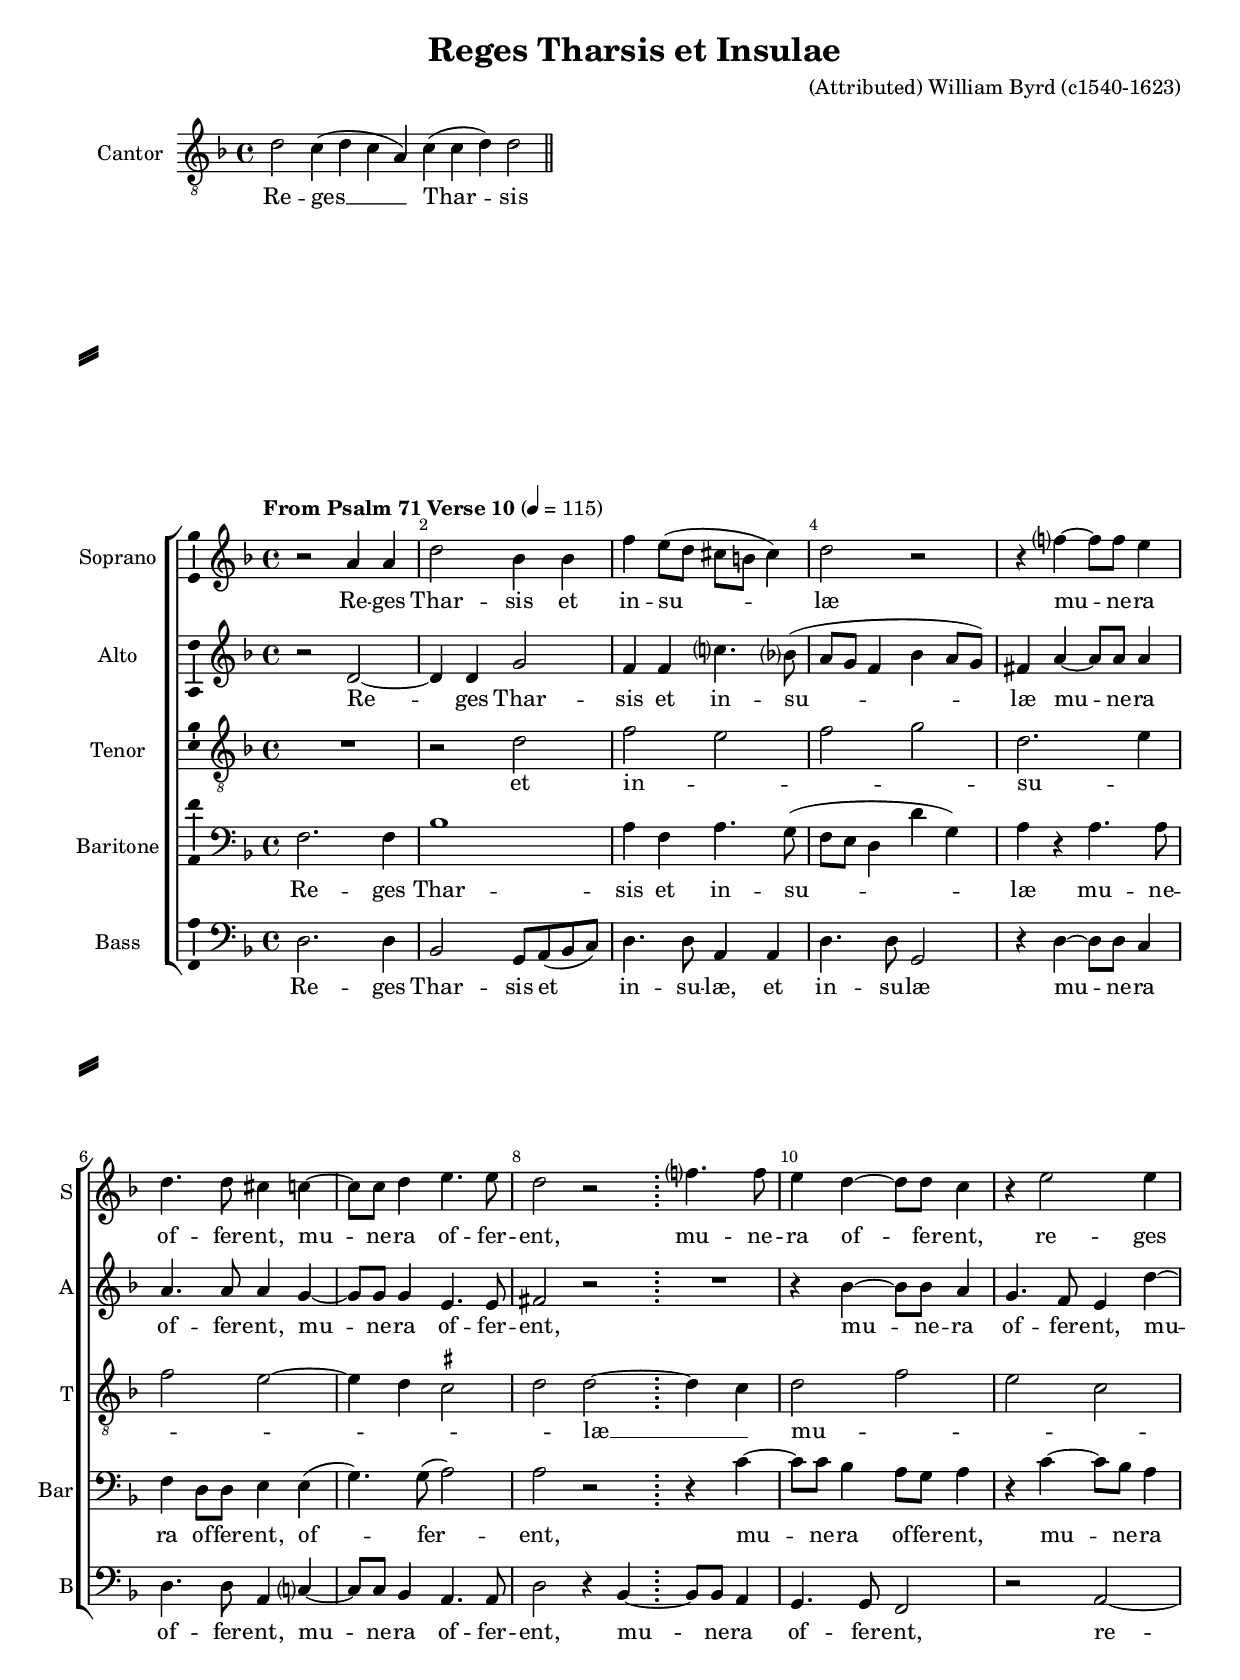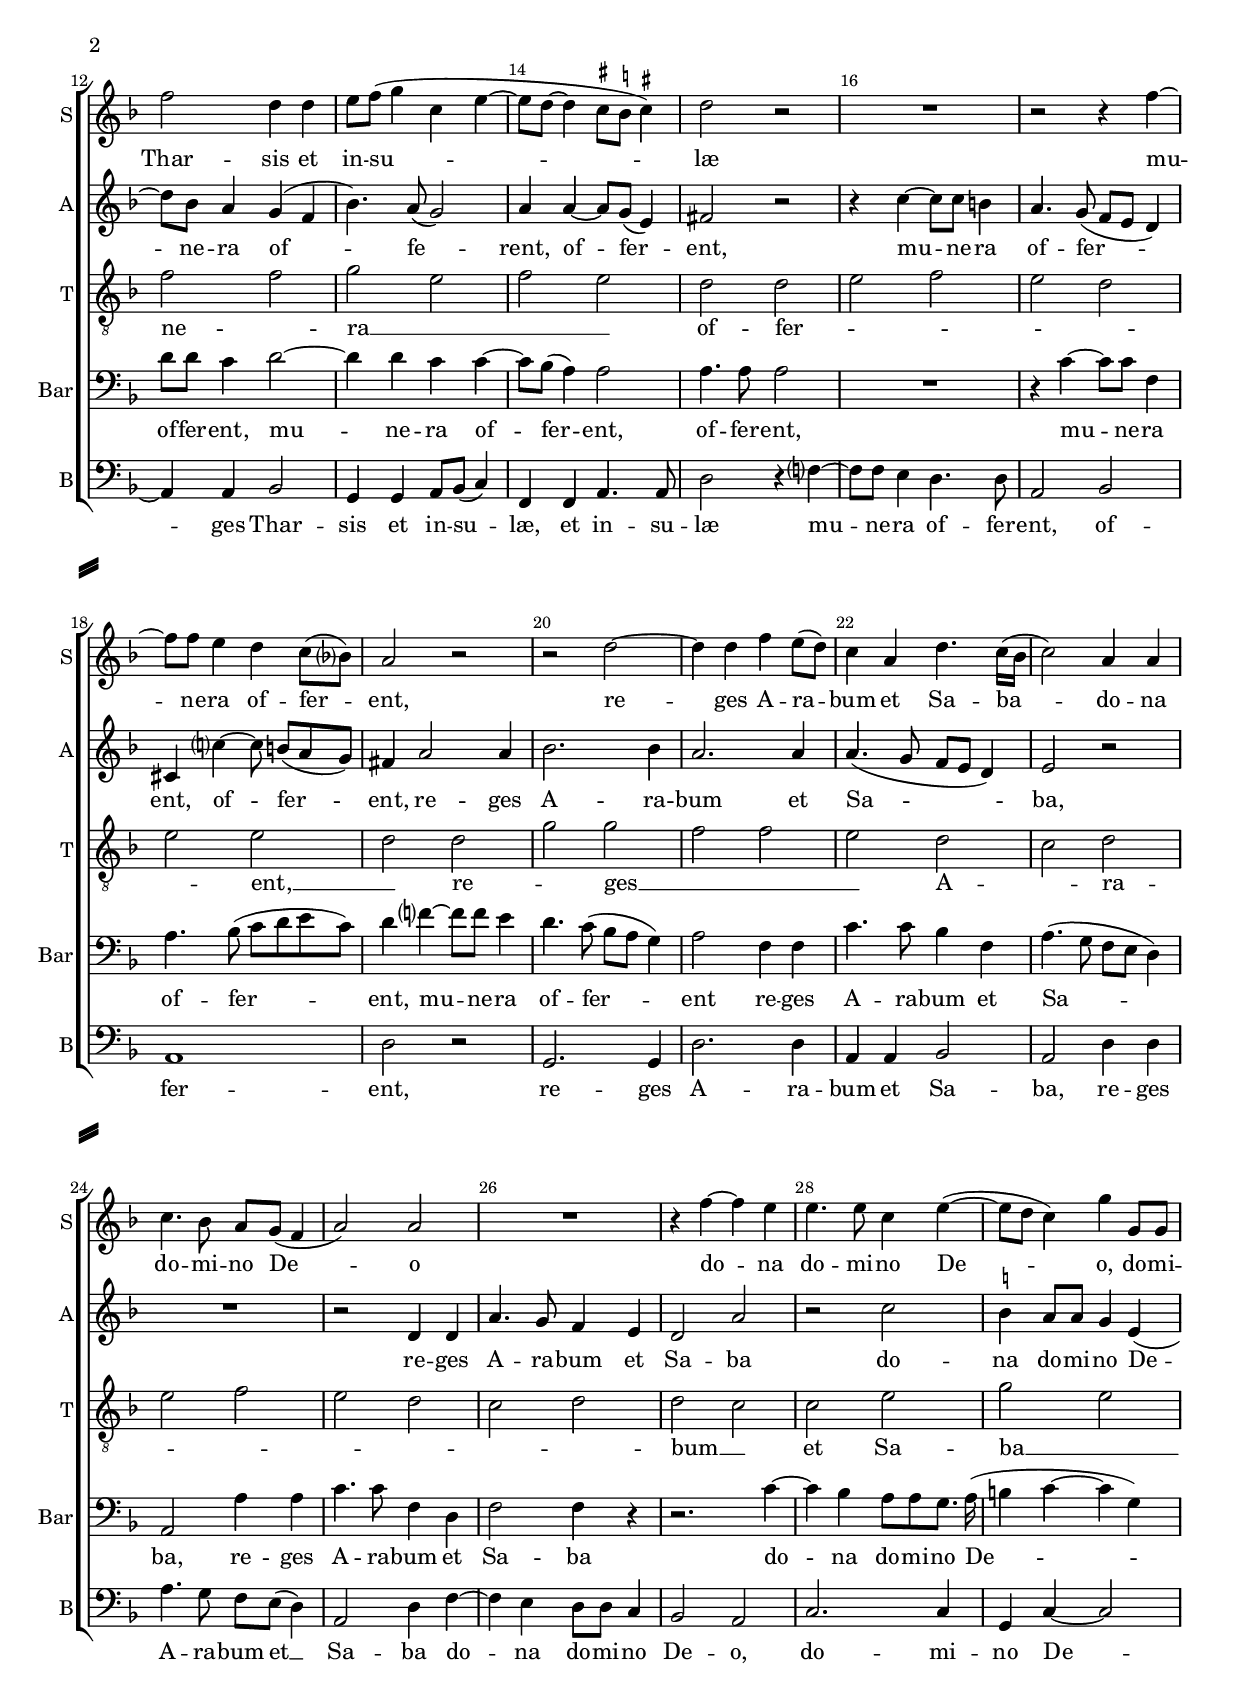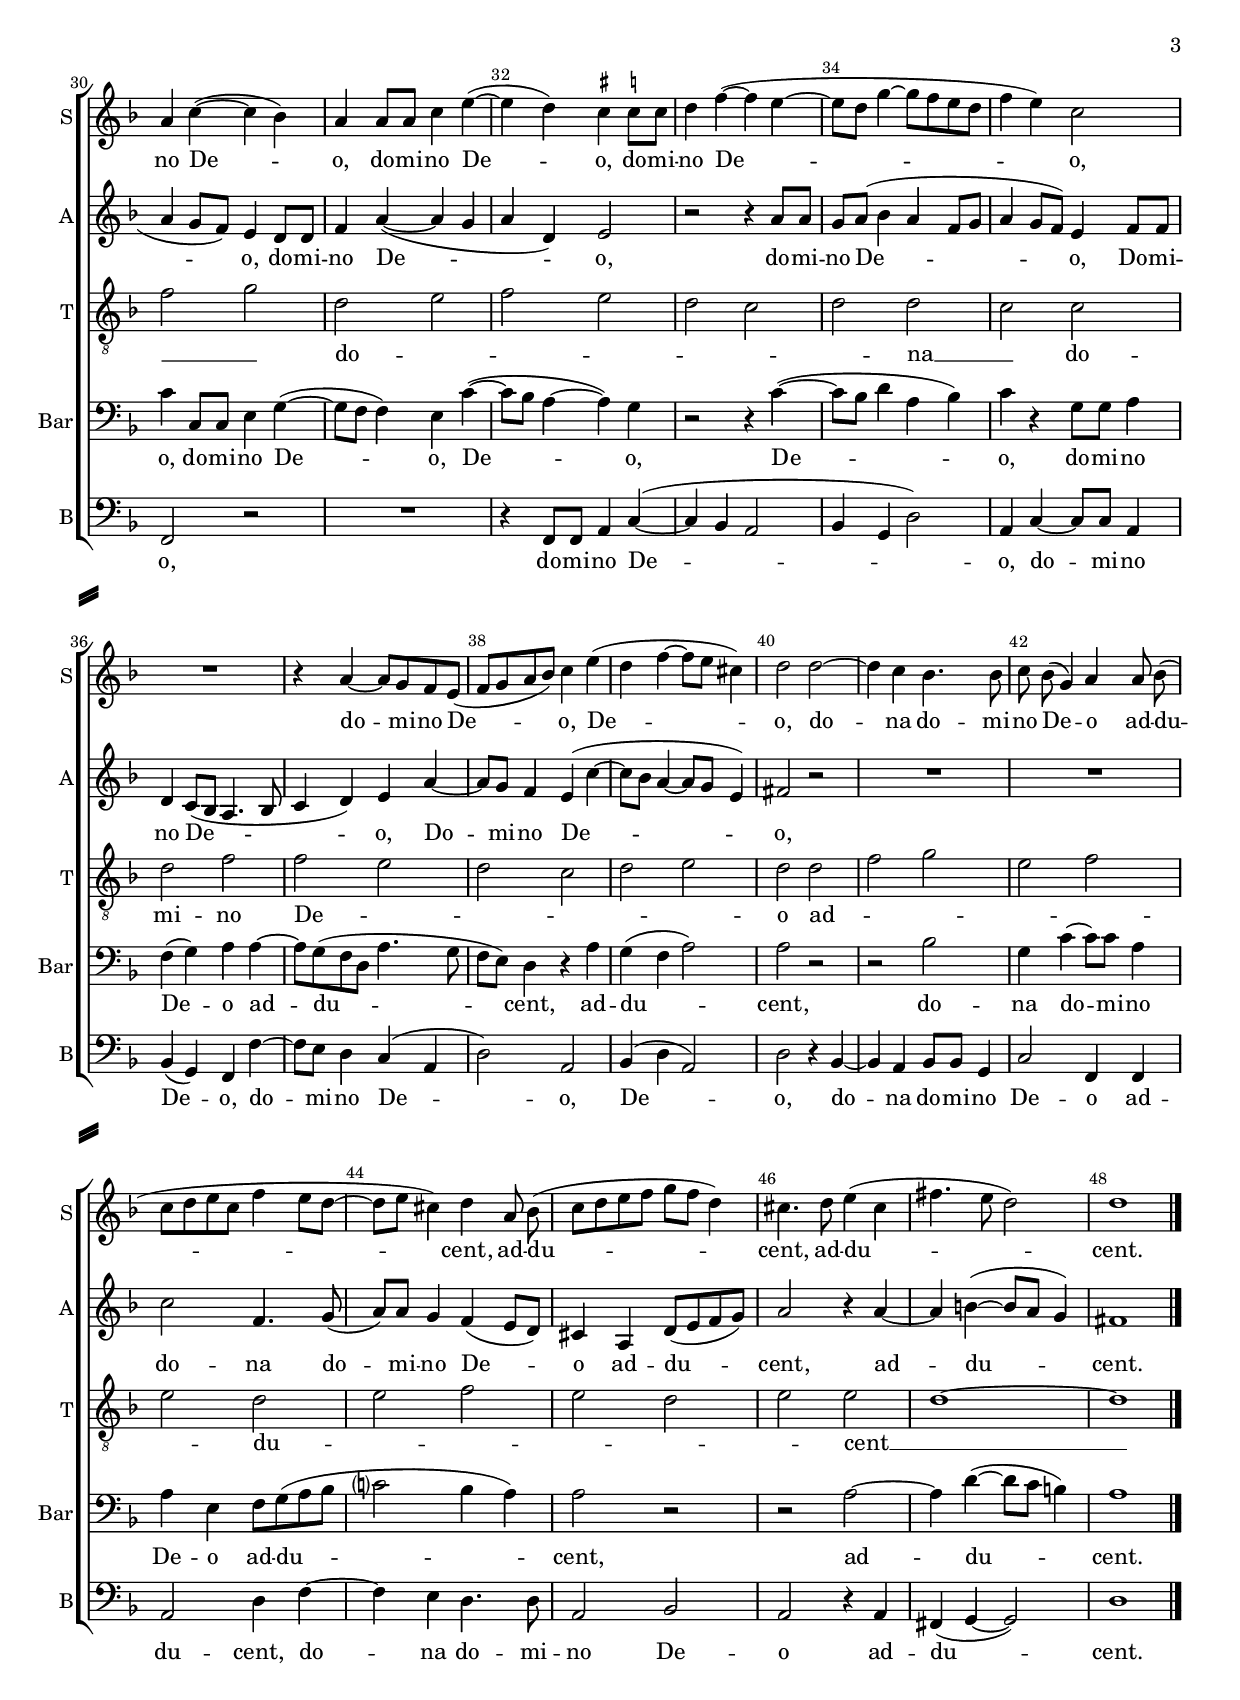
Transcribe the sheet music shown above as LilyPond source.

\version "2.18.2"

% закомментируйте строку ниже, чтобы получался pdf с навигацией
#(ly:set-option 'point-and-click #f)
#(ly:set-option 'midi-extension "mid")
#(set-default-paper-size "a4")
#(set-global-staff-size 18)

\header {
  title = "Reges Tharsis et Insulae"
  composer = "(Attributed) William Byrd (c1540-1623)"
  % Удалить строку версии LilyPond 
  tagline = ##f
}

\paper {
  %  #(set-paper-size "a4landscape" )
  system-separator-markup = \slashSeparator
  top-margin = 10
  left-margin = 15
  right-margin = 10
  bottom-margin = 10
  indent = 15
  ragged-bottom = ##f
  ragged-last-bottom = ##f
  %print-page-number = ##f
}

%make visible number of every 2-nd bar
secondbar = {
  \override Score.BarNumber.break-visibility = #end-of-line-invisible
  \set Score.barNumberVisibility = #(every-nth-bar-number-visible 2)
}

%use this as temporary line break
abr = { \break }

% uncommend next line when finished
abr = {}

%once hide accidental (runaround for cadenza
nat = { \once \hide Accidental }

ficta = { \once \set suggestAccidentals = ##t }
fictab = { \ficta \once \override AccidentalSuggestion.parenthesized = ##t }
invisibleTime = \once \override Staff.TimeSignature #'break-visibility = #all-invisible 

ittwo = { \bar ";" \invisibleTime\time 2/4 }
itfour = { \invisibleTime\time 4/4 }

global = {
  \key d \minor
  \time 4/4
  \dynamicUp
  \override AccidentalSuggestion.avoid-slur = #'outside
}

cantor = \relative c' {
  \global
  \cadenzaOn d2 c4 ( d c a) c( c d) d2 \cadenzaOff \bar "||"
}

soprano = \relative c'' {
  \global
  \secondbar
  \tempo "From Psalm 71 Verse 10" 4=115
  r2 a4 a |
  d2 bes4 bes |
  f' e8( d cis b cis4) |
  d2 r |
  r4 f?~ f8 f e4 | \abr
  d4. d8 cis4 c~ |
  c8 c d4 e4. e8 |
  d2 r |
  \ittwo f?4. f8 | 
  \itfour e4 d~ d8 d c4 | \abr
  
  r e2 e4 |
  f2 d4 d |
  e8 f( g4 c, e~ |
  e8 d~ d4 \ficta cis8 \ficta b \ficta cis!4) |
  d2 r | \abr
  R1 |
  r2 r4 f~ |
  f8 f e4 d c8( bes?) |
  a2 r | \abr
  r d~ |
  d4 d f e8( d) |
  c4 a d4. c16( bes|
  c2) a4 a |
  c4. bes8 a g( f4 | \abr
  
  a2) a |
  R1 |
  r4 f'~ f e |
  e4. e8 c4 e(~ |
  e8 d c4) g' g,8 g | \abr
  a4 c~( c bes) |
  a a8 a c4 e(~ |
  e d) \ficta cis \ficta c8 c |
  d4 f(~ f e~ | \abr
  e8 d g4~ g8 f e d |
  f4 e) c2 |
  R1 |
  r4 a~ a8 g f e( | \abr
  
  f8 g a bes) c4 e( |
  d f~ f8 e cis4) |
  d2 d~ |
  d4 c bes4. bes8 |
  \autoBeamOff c \autoBeamOn bes( g4) a \autoBeamOff a8 \autoBeamOn bes8( | \abr
  c d e c f4 e8 d~ |
  d e cis4) d \autoBeamOff a8 \autoBeamOn bes( |
  c d e f g f d4) |
  cis4. d8 e4( cis | \abr
  fis4. e8 d2) d1 \bar "|."
}


alto = \relative c' {
  \global
  r2 d~ |
  d4 d g2 |
  f4 f c'?4. bes?8(
  a g f4 bes a8 g) |
  fis4 a~ a8 a a4 |
  a4. a8 a4 g~ |
  g8 g g4 e4. e8 |
  fis2 r |
  \ittwo R2 |
  \itfour r4 bes4~  bes8 bes a4
  
  g4. f8 e4 d'~ |
  d8 bes a4 g( f |
  bes4.) a8( g2) |
  a4 a~ a8 g( e4) |
  fis2 r |
  r4 c'~ c8 c b4 |
  a4. g8( f e d4) |
  cis c'?~ c8 b([ a g)] |
  fis4 a2 a4 |
  bes2. bes4 |
  a2. a4 |
  a4.( g8 f e d4) |
  e2 r |
  R1
  
  r2 d4 d |
  a'4. g8 f4 e |
  d2 a' |
  r c |
  \ficta b4 a8 a g4 e( |
  a g8 f)  e4 d8 d |
  f4 a~( a g |
  a d,) e2 |
  r r4 a8 a |
  g a( bes4 a f8 g |
  a4 g8 f) e4 f8 f |
  d4 c8( bes a4. bes8 |
  c4 d) e a~ |
  
  a8 g f4 e( c'~ |
  c8 bes a4~ a8 g e4) |
  fis2 r |
  R1*2 |
  c'2 f,4. g8( |
  a) a g4 f( e8 d) |
  cis4 a d8( e f g) |
  a2 r4 a~ |
  a b~( b8 a g4) |
  fis1
}


tenor = \relative c' {
  \global
  R1 |
  r2 d |
  f e |
  f g |
  d2. e4 |
  f2 e~ |
  e4 d \ficta cis2 |
  d d~ |
  \ittwo d4 c |
  \itfour d2 f |
  
  e c |
  f f |
  g e |
  f e |
  d d |
  e f |
  e d |
  e e |
  d d |
  g g |
  f f |
  e d |
  c d |
  e f |
  
  e d |
  c d |
  d c |
  c e |
  g e |
  f g |
  d e |
  f e |
  d c |
  d d |
  c c |
  d f |
  f e |
  
  d c |
  d e |
  d d |
  f g |
  e f |
  e d |
  e f |
  e d |
  e e |
  d1~ |
  d
}


baritone = \relative c {
  \global
  f2. f4 |
  bes1 |
  a4 f a4. g8( |
  f e d4 d' g,) |
  a r a4. a8 |
  f4 d8 d e4 e( |
  g4.) g8( a2) |
  a2 r |
  \ittwo r4 c~ |
  \itfour c8 c bes4 a8 g a4
  
  r c~ c8 bes a4 |
  d8 d c4 d2~ |
  d4 d c c~ |
  c8 bes( a4) a2 |
  a4. a8 a2 |
  R1 |
  r4 c~ c8 c f,4 |
  a4. bes8( c d e c) |
  d4 f?~ f8 f e4 |
  d4. c8( bes a g4) |
  a2 f4 f |
  c'4. c8 bes4 f |
  a4.( g8 f e d4) |
  a2 a'4 a |
  
  c4. c8 f,4 d |
  f2 f4 r |
  r2. c'4~ |
  c bes a8[ a g8.] a16( |
  b4 c~ c g) |
  c c,8 c e4 g~( |
  g8 f f4) e c'~( |
  c8 bes a4~ a) g |
  r2 r4 c(~ |
  c8 bes d4 a bes) |
  c r g8 g a4 |
  f( g) a a~ |
  a8 g( f d a'4. g8
  
  f e) d4 r a' |
  g( f a2) |
  a r |
  r bes |
  g4 c( c8) c a4 |
  a e f8 g( a bes |
  c?2 bes4 a) |
  a2 r |
  r a~ |
  a4 d~( d8 c b4) |
  a1
}

bass = \relative c {
  \global
  d2. d4 |
  bes2 g8 a( bes c) |
  d4. d8 a4 a |
  d4. d8 g,2 |
  r4 d'~ d8 d c4 |
  d4. d8 a4 c?~ |
  c8 c bes4 a4. a8 |
  d2 r4 bes~ |
  \ittwo bes8 bes a4 |
  \itfour g4. g8 f2
  
  r a~ |
  a4 a bes2 |
  g4 g a8 bes( c4) |
  f, f a4. a8 |
  d2 r4 f?~ |
  f8 f e4 d4. d8 |
  a2 bes |
  a1 |
  d2 r |
  g,2. g4 |
  d'2. d4 |
  a a bes2 |
  a d4 d |
  a'4. g8 f e( d4)
  
  a2 d4 f~ |
  f e d8 d c4 |
  bes2 a |
  c2. c4 |
  g c~ c2 |
  f, r |
  R1 |
  r4 f8 f a4 c~( |
  c bes a2 |
  bes4 g d'2) |
  a4 c~ c8 c a4 |
  bes( g) f f'~ |
  f8 e d4 c( a |
  
  d2) a |
  bes4( d a2) |
  d r4 bes~ |
  bes a bes8 bes g4 |
  c2 f,4 f |
  a2 d4 f~ |
  f e d4. d8 |
  a2 bes |
  a r4 a |
  fis( g~ g2) |
  d'1
}

cantorl = \lyricmode {
  Re -- ges __ Thar -- sis
}

sopranol = \lyricmode {
  Re -- ges Thar -- sis et in -- su -- læ mu -- ne -- ra
  of -- fer -- ent, mu -- ne -- ra of -- fer -- ent, mu -- ne -- ra of -- fer -- ent,
  
  re -- ges Thar -- sis et in -- su -- læ
  mu -- ne -- ra of -- fer -- ent,
  re -- ges A -- ra -- bum et Sa -- ba -- do -- na do -- mi -- no De --
  o do -- na do -- mi -- no De -- o, do -- mi --
  no De -- o, do -- mi -- no De -- o, do -- mi -- no De --
  o, do -- mi -- no De --
  o, De -- o, do -- na do -- mi -- no De -- o ad -- du --
  cent, ad -- du -- cent, ad -- du --
  cent.
}

altol = \lyricmode {
  Re -- ges Thar -- sis et in -- su -- læ mu -- ne -- ra
  of -- fer -- ent, mu -- ne -- ra of -- fer -- ent, mu -- ne -- ra
  of -- fer -- ent, mu -- ne -- ra of -- fe -- rent, of -- fer -- ent,
  mu -- ne -- ra of -- fer -- ent, of -- fer -- ent, re -- ges
  A -- ra -- bum et Sa -- ba,
  re -- ges A -- ra -- bum et Sa -- ba do -- na do -- mi -- no De --
  o, do -- mi -- no De -- o, do -- mi -- 
  no De -- o, Do -- mi -- no De -- o, Do --
  mi -- no De -- o,
  do -- na do -- mi -- no De -- o ad -- du -- cent, ad --
  du -- cent.
}

tenorl = \lyricmode {
  et in -- _ _ _ su -- _
  _ _ _ _ _ læ __ _ mu -- _
  _ _ ne -- _ ra __ _ _ _ of -- fer --
  _ _ _ _ _ ent, __ _ re -- _
  ges __ _ _ _ A -- _ ra -- _ _ 
  _ _ _ _ bum __ _ et Sa -- ba __ _ 
  _ _ do -- _ _ _ _ _
  _ na __ _ do -- mi -- no De -- _
  _ _ _ _ o ad -- _ _ _ _
  _ du -- _ _ _ _ _ cent __
  _
}

baritonel = \lyricmode {
  Re -- ges Thar -- sis et in -- su -- læ mu -- ne --
  ra of -- fer -- ent, of -- fer -- ent, mu -- ne -- ra of -- fer -- ent,
  mu -- ne -- ra of -- fer -- ent, mu -- ne -- ra of -- fer -- ent, of -- fer -- ent,
  mu -- ne -- ra of -- fer -- ent, mu -- ne -- ra
  of -- fer -- ent re -- ges A -- ra -- bum et Sa -- ba, re -- ges
  A -- ra -- bum et Sa -- ba do -- na do -- mi -- no De --
  o, do -- mi -- no De -- o, De -- o, De --
  o, do -- mi -- no De -- o ad -- du --
  cent, ad -- du -- cent, do -- na do -- mi -- no
  De -- o ad -- du -- cent, ad --
  du -- cent.
}

bassl = \lyricmode {
  Re -- ges Thar -- sis et in -- su -- læ, et in -- su -- læ mu -- ne -- ra
  of -- fer -- ent, mu -- ne -- ra of -- fer -- ent, mu -- ne -- ra of -- fer -- ent,
  re -- ges Thar -- sis et in -- su -- læ, et in -- su -- læ mu -- 
  ne -- ra of -- fer -- ent, of -- fer -- ent,
  re -- ges A -- ra -- bum et Sa -- ba, re -- ges A -- ra -- bum et __
  Sa -- ba do -- na do -- mi -- no De -- o, do -- mi -- no De --
  o, do -- mi -- no De --
  o, do -- mi -- no De -- o, do -- mi -- no De --
  o, De -- o, do -- na do -- mi -- no De -- o ad --
  du -- cent, do -- na do -- mi -- no De -- o ad --
  du -- cent.
}

\bookpart {
  \score {
    \new Staff = "cantor" \with {
        instrumentName = "Cantor"
        midiInstrument = "choir aahs"
      } <<
      { \new Voice = "cantor" { \clef "G_8" \cantor } }   
      \new Lyrics \lyricsto "cantor" { \cantorl }
      >>
  } 
  \score {
    %  \transpose c bes {
    \new ChoirStaff <<
      
      %staff for soprano
      \new Staff = "soprano" \with {
        instrumentName = "Soprano"
        shortInstrumentName = "S"
        midiInstrument = "choir aahs"
      }
      { \new Voice = "soprano" { \soprano } }   
      \new Lyrics = "soprano"
      
      %staff for alto
      \new Staff = "alto" \with {
        instrumentName = "Alto"
        shortInstrumentName = "A"
        midiInstrument = "choir aahs"
      }
      { \new Voice = "alto" { \alto } }
      \new Lyrics = "alto"
           
      %staff for tenor
      \new Staff = "tenor" \with {
        instrumentName = "Tenor"
        shortInstrumentName = "T"
        midiInstrument = "choir aahs"
      }
      { \new Voice = "tenor" { \clef "G_8" \tenor } }
      \new Lyrics = "tenor"
      
      %staff for baritone
      \new Staff = "baritone" \with {
        instrumentName = "Baritone"
        shortInstrumentName = "Bar"
        midiInstrument = "choir aahs"
      }
      { \new Voice = "baritone" { \clef bass \baritone } }  
      \new Lyrics = "baritone"
           
      %staff for bass
      \new Staff = "bass" \with {
        instrumentName = "Bass"
        shortInstrumentName = "B"
        midiInstrument = "choir aahs"
      }
      { \new Voice = "bass" { \clef "bass" \bass } }
      \new Lyrics = "bass"
      
      %lyrics
      \context Lyrics = "soprano" { \lyricsto "soprano" { \sopranol }}
      \context Lyrics = "alto" { \lyricsto "alto" { \altol }}
      \context Lyrics = "tenor" { \lyricsto "tenor" { \tenorl }}
      \context Lyrics = "baritone" { \lyricsto "baritone" { \baritonel }}
      \context Lyrics = "bass" { \lyricsto "bass" { \bassl }}
    >>
    %  }  % transposeµ
    \layout { 
      \context {
        \Staff
        % удаляем обозначение темпа из общего плана
        %  \remove "Time_signature_engraver"
        %  \remove "Bar_number_engraver"
        \consists Ambitus_engraver
      }
      %Metronome_mark_engraver
    }
    \midi {
      \tempo 4=115
    }
  }
}

rehearsalMidi = #
(define-music-function
 (parser location name midiInstrument lyrics) (string? string? ly:music?)
 #{
   \unfoldRepeats <<
     \new Staff = "soprano" \new Voice = "soprano" { \soprano }
     \new Staff = "alt" \new Voice = "alt" { \alto }
     \new Staff = "tenor" \new Voice = "tenor" { \tenor }
     \new Staff = "baritone" \new Voice = "baritone" { \baritone }
     \new Staff = "bass" \new Voice = "bass" { \bass }
     \context Staff = $name {
       \set Score.midiMinimumVolume = #0.5
       \set Score.midiMaximumVolume = #0.5
       \set Score.tempoWholesPerMinute = #(ly:make-moment 115 4)
       \set Staff.midiMinimumVolume = #0.8
       \set Staff.midiMaximumVolume = #1.0
       \set Staff.midiInstrument = $midiInstrument
     }
     \new Lyrics \with {
       alignBelowContext = $name
     } \lyricsto $name $lyrics
   >>
 #})

% MIDI для репетиции:
\book {
  \bookOutputSuffix "soprano"
  \score {
    \rehearsalMidi "soprano" "soprano sax" \sopranol
    \midi { }
  }
}

\book {
  \bookOutputSuffix "alt"
  \score {
    \rehearsalMidi "alt" "soprano sax" \altol
    \midi { }
  }
}


\book {
  \bookOutputSuffix "tenor"
  \score {
    \rehearsalMidi "tenor" "tenor sax" \tenorl
    \midi { }
  }
}

\book {
  \bookOutputSuffix "baritone"
  \score {
    \rehearsalMidi "baritone" "soprano sax" \baritonel
    \midi { }
  }
}

\book {
  \bookOutputSuffix "bass"
  \score {
    \rehearsalMidi "bass" "tenor sax" \bassl
    \midi { }
  }
}
